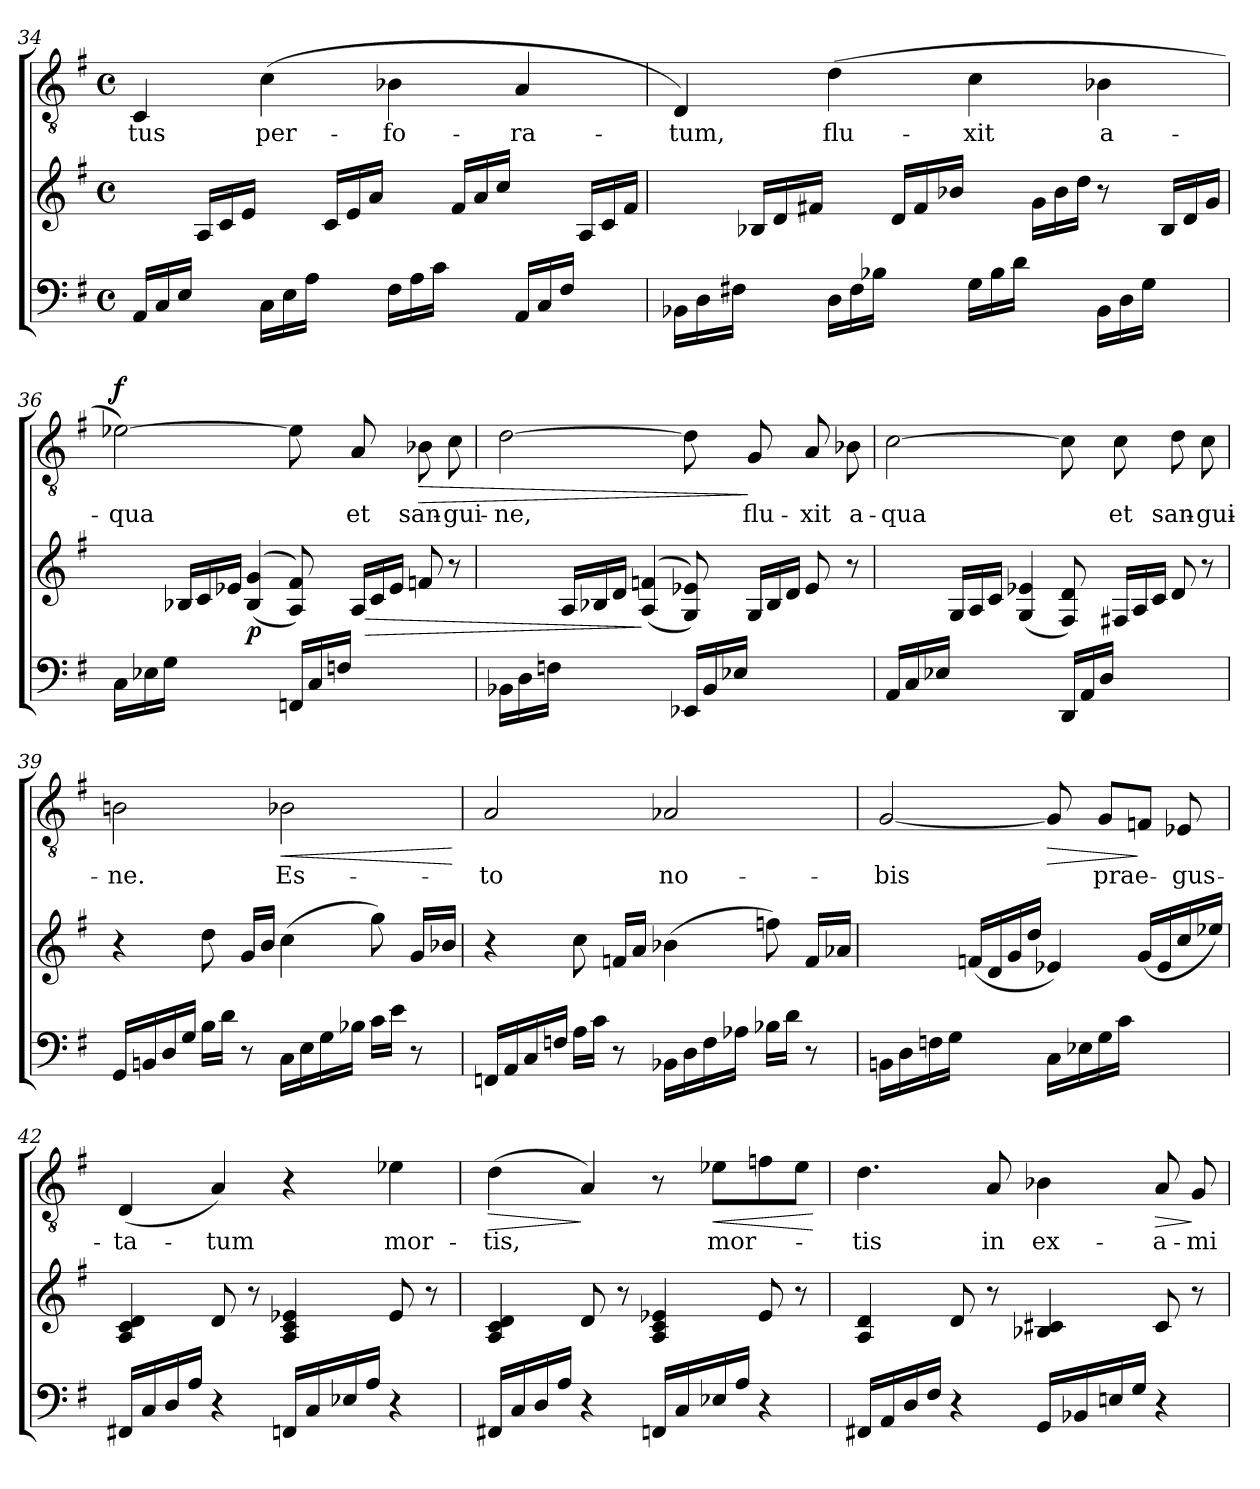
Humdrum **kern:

**kern	**kern	**dynam	**kern	**text	**dynam
*part2	*part2	*part2	*part1	*part1	*part1
*staff3	*staff2	*staff2/3	*staff1	*staff1	*staff1
!!LO:LB:g=z
*clefF4	*clefG2	*	*clefGv2	*	*
*k[f#]	*k[f#]	*	*k[f#]	*	*
*G:	*G:	*	*G:	*	*
*M4/4	*M4/4	*	*M4/4	*	*
*met(c)	*met(c)	*	*met(c)	*	*
*Xtuplet	*	*	*	*	*
=34	=34	=34	=34	=34	=34
!	!	!	!	!LO:LY:b	!
24AA/LL	8ryy	.	4C/	-tus	.
24C/	.	.	.	.	.
24E/JJ	.	.	.	.	.
*	*Xtuplet	*	*	*	*
8ryy	24A/LL	.	.	.	.
.	24c/	.	.	.	.
.	24e/JJ	.	.	.	.
!	!	!	!	!LO:LY:b	!
24C\LL	8ryy	.	(>4c\	per-	.
24E\	.	.	.	.	.
24A\JJ	.	.	.	.	.
8ryy	24c/LL	.	.	.	.
.	24e/	.	.	.	.
.	24a/JJ	.	.	.	.
!	!	!	!	!LO:LY:b	!
24F#\LL	8ryy	.	4B-X\	-fo-	.
24A\	.	.	.	.	.
24c\JJ	.	.	.	.	.
8ryy	24f#/LL	.	.	.	.
.	24a/	.	.	.	.
.	24cc/JJ	.	.	.	.
!	!	!	!	!LO:LY:b	!
24AA/LL	8ryy	.	4A/	-ra-	.
24C/	.	.	.	.	.
24F#/JJ	.	.	.	.	.
8ryy	24A/LL	.	.	.	.
.	24c/	.	.	.	.
.	24f#/JJ	.	.	.	.
=35	=35	=35	=35	=35	=35
!	!	!	!	!LO:LY:b	!
24BB-X\LL	8ryy	.	4D/)	-tum,	.
24D\	.	.	.	.	.
24F#X\JJ	.	.	.	.	.
8ryy	24B-X/LL	.	.	.	.
.	24d/	.	.	.	.
.	24f#X/JJ	.	.	.	.
!	!	!	!	!LO:LY:b	!
24D\LL	8ryy	.	(>4d\	flu-	.
24F#\	.	.	.	.	.
24B-X\JJ	.	.	.	.	.
8ryy	24d/LL	.	.	.	.
.	24f#/	.	.	.	.
.	24b-X/JJ	.	.	.	.
!	!	!	!	!LO:LY:b	!
24G\LL	8ryy	.	4c\	-xit	.
24B-\	.	.	.	.	.
24d\JJ	.	.	.	.	.
8ryy	24g\LL	.	.	.	.
.	24b-\	.	.	.	.
.	24dd\JJ	.	.	.	.
!	!	!	!	!LO:LY:b	!
24BB-\LL	8r	.	4B-X\	a-	.
24D\	.	.	.	.	.
24G\JJ	.	.	.	.	.
8ryy	24B-/LL	.	.	.	.
.	24d/	.	.	.	.
.	24g/JJ	.	.	.	.
=36	=36	=36	=36	=36	=36
!	!	!	!	!LO:LY:b	!LO:DY:a
24C\LL	8ryy	.	[2e-X\)	-qua	f
24E-X\	.	.	.	.	.
24G\JJ	.	.	.	.	.
8ryy	24B-X/LL	.	.	.	.
.	24c/	.	.	.	.
.	24e-X/JJ	.	.	.	.
!	!	!LO:DY:b	!	!	!
4ryy	((<4B-/ 4g/	p	.	.	.
24FFn/LL	8A/ 8f#/))	.	8e-\]	.	.
24C/	.	.	.	.	.
24Fn/JJ	.	.	.	.	.
!	!	!	!	!LO:LY:b	!
4.ryy	24A/LL	.	8A/	et	.
!	!	!LO:HP:b	!	!	!
.	24c/	>	.	.	.
.	24e-/JJ	.	.	.	.
!	!	!	!	!LO:LY:b	!LO:HP:b
.	8fn/	.	8B-X\	san-	>
!	!	!	!	!LO:LY:b	!
.	8r	.	8c\	-gui-	.
!!LO:LB:g=z
=37	=37	=37	=37	=37	=37
!	!	!	!	!LO:LY:b	!
24BB-X\LL	8ryy	.	[2d\	-ne,	.
24D\	.	.	.	.	.
24Fn\JJ	.	.	.	.	.
8ryy	24A/LL	.	.	.	.
.	24B-X/	.	.	.	.
.	24d/JJ	.	.	.	.
4ryy	((<4A/ 4fn/	]	.	.	.
24EE-X/LL	8G/ 8e-X/))	.	8d\]	.	.
24BB-/	.	.	.	.	.
24E-X/JJ	.	.	.	.	.
!	!	!	!	!LO:LY:b	!
4.ryy	24G/LL	.	8G/	flu-	]
.	24B-/	.	.	.	.
.	24d/JJ	.	.	.	.
!	!	!	!	!LO:LY:b	!
.	8e-/	.	8A/	-xit	.
!	!	!	!	!LO:LY:b	!
.	8r	.	8B-X\	a-	.
=38	=38	=38	=38	=38	=38
!	!	!	!	!LO:LY:b	!
24AA/LL	8ryy	.	[2c\	-qua	.
24C/	.	.	.	.	.
24E-X/JJ	.	.	.	.	.
4.ryy	24G/LL	.	.	.	.
.	24A/	.	.	.	.
.	24c/JJ	.	.	.	.
.	(4G/ 4e-X/	.	.	.	.
24DD/LL	8F#/ 8d/)	.	8c\]	.	.
24AA/	.	.	.	.	.
24D/JJ	.	.	.	.	.
!	!	!	!	!LO:LY:b	!
4.ryy	24F#X/LL	.	8c\	et	.
.	24A/	.	.	.	.
.	24c/JJ	.	.	.	.
!	!	!	!	!LO:LY:b	!
.	8d/	.	8d\	san-	.
!	!	!	!	!LO:LY:b	!
.	8r	.	8c\	-gui-	.
=39	=39	=39	=39	=39	=39
!	!	!	!	!LO:LY:b	!
16GG/LL	4r	.	2Bn\	-ne.	.
16BBn/	.	.	.	.	.
16D/	.	.	.	.	.
16G/JJ	.	.	.	.	.
16B\LL	8dd\	.	.	.	.
16d\JJ	.	.	.	.	.
8r	16g/LL	.	.	.	.
.	16b/JJ	.	.	.	.
!	!	!	!	!LO:LY:b	!LO:HP:b
16C\LL	(>4cc\	.	2B-X\	Es-	<
16E\	.	.	.	.	.
16G\	.	.	.	.	.
16B-X\JJ	.	.	.	.	.
16c\LL	8gg\)	.	.	.	.
16e\JJ	.	.	.	.	.
8r	16g/LL	.	.	.	.
.	16b-X/JJ	.	.	.	.
.	.	.	.	.	[
!!LO:PB:g=z
=40	=40	=40	=40	=40	=40
!	!	!	!	!LO:LY:b	!
16FFn/LL	4r	.	2A/	-to	.
16AA/	.	.	.	.	.
16C/	.	.	.	.	.
16Fn/JJ	.	.	.	.	.
16A\LL	8cc\	.	.	.	.
16c\JJ	.	.	.	.	.
8r	16fn/LL	.	.	.	.
.	16a/JJ	.	.	.	.
!	!	!	!	!LO:LY:b	!
16BB-X\LL	(>4b-X\	.	2A-X/	no-	.
16D\	.	.	.	.	.
16F\	.	.	.	.	.
16A-X\JJ	.	.	.	.	.
16B-X\LL	8ffn\)	.	.	.	.
16d\JJ	.	.	.	.	.
8r	16f/LL	.	.	.	.
.	16a-X/JJ	.	.	.	.
=41	=41	=41	=41	=41	=41
!	!	!	!	!LO:LY:b	!
16BBn\LL	4ryy	.	[2G/	-bis	.
16D\	.	.	.	.	.
16Fn\	.	.	.	.	.
16G\JJ	.	.	.	.	.
4ryy	(<16fn/LL	.	.	.	.
.	16d/	.	.	.	.
.	16g/	.	.	.	.
.	16dd/JJ	.	.	.	.
!	!	!	!	!	!LO:HP:b
16C\LL	4e-X/)	.	8G/]	.	>
16E-X\	.	.	.	.	.
!	!	!	!	!LO:LY:b	!
16G\	.	.	8G/L	prae-	.
16c\JJ	.	.	.	.	.
4ryy	(<16g/LL	.	8Fn/J	.	]
.	16e-/	.	.	.	.
!	!	!	!	!LO:LY:b	!
.	16cc/	.	8E-X/	-gus-	.
.	16ee-X/JJ)	.	.	.	.
=42	=42	=42	=42	=42	=42
!	!	!	!	!LO:LY:b	!
16FF#X/LL	4A/ 4c/ 4d/	.	(<4D/	-ta-	.
16C/	.	.	.	.	.
16D/	.	.	.	.	.
16A/JJ	.	.	.	.	.
!	!	!	!	!LO:LY:b	!
4r	8d/	.	4A/)	-tum	.
.	8r	.	.	.	.
16FFn/LL	4A/ 4c/ 4e-X/	.	4r	.	.
16C/	.	.	.	.	.
16E-X/	.	.	.	.	.
16A/JJ	.	.	.	.	.
!	!	!	!	!LO:LY:b	!
4r	8e-/	.	4e-X\	mor-	.
.	8r	.	.	.	.
=43	=43	=43	=43	=43	=43
!	!	!	!	!LO:LY:b	!LO:HP:b
16FF#X/LL	4A/ 4c/ 4d/	.	(>4d\	-tis,	>
16C/	.	.	.	.	.
16D/	.	.	.	.	.
16A/JJ	.	.	.	.	.
4r	8d/	.	4A/)	.	]
.	8r	.	.	.	.
16FFn/LL	4A/ 4c/ 4e-X/	.	8r	.	.
16C/	.	.	.	.	.
!	!	!	!	!LO:LY:b	!LO:HP:b
16E-X/	.	.	8e-X\L	mor-	<
16A/JJ	.	.	.	.	.
4r	8e-/	.	8fn\	.	.
.	8r	.	8e-\J	.	.
.	.	.	.	.	[
!!LO:LB:g=z
=44	=44	=44	=44	=44	=44
!	!	!	!	!LO:LY:b	!
16FF#X/LL	4A/ 4d/	.	4.d\	-tis	.
16AA/	.	.	.	.	.
16D/	.	.	.	.	.
16F#/JJ	.	.	.	.	.
4r	8d/	.	.	.	.
!	!	!	!	!LO:LY:b	!
.	8r	.	8A/	in	.
!	!	!	!	!LO:LY:b	!
16GG/LL	4B-X/ 4c#X/	.	4B-X\	ex-	.
16BB-X/	.	.	.	.	.
16En/	.	.	.	.	.
16G/JJ	.	.	.	.	.
!	!	!	!	!LO:LY:b	!LO:HP:b
4r	8c#/	.	8A/	-a-	>
!	!	!	!	!LO:LY:b	!
.	8r	.	8G/	-mi-	]
=	=	=	=	=	=
*-	*-	*-	*-	*-	*-
